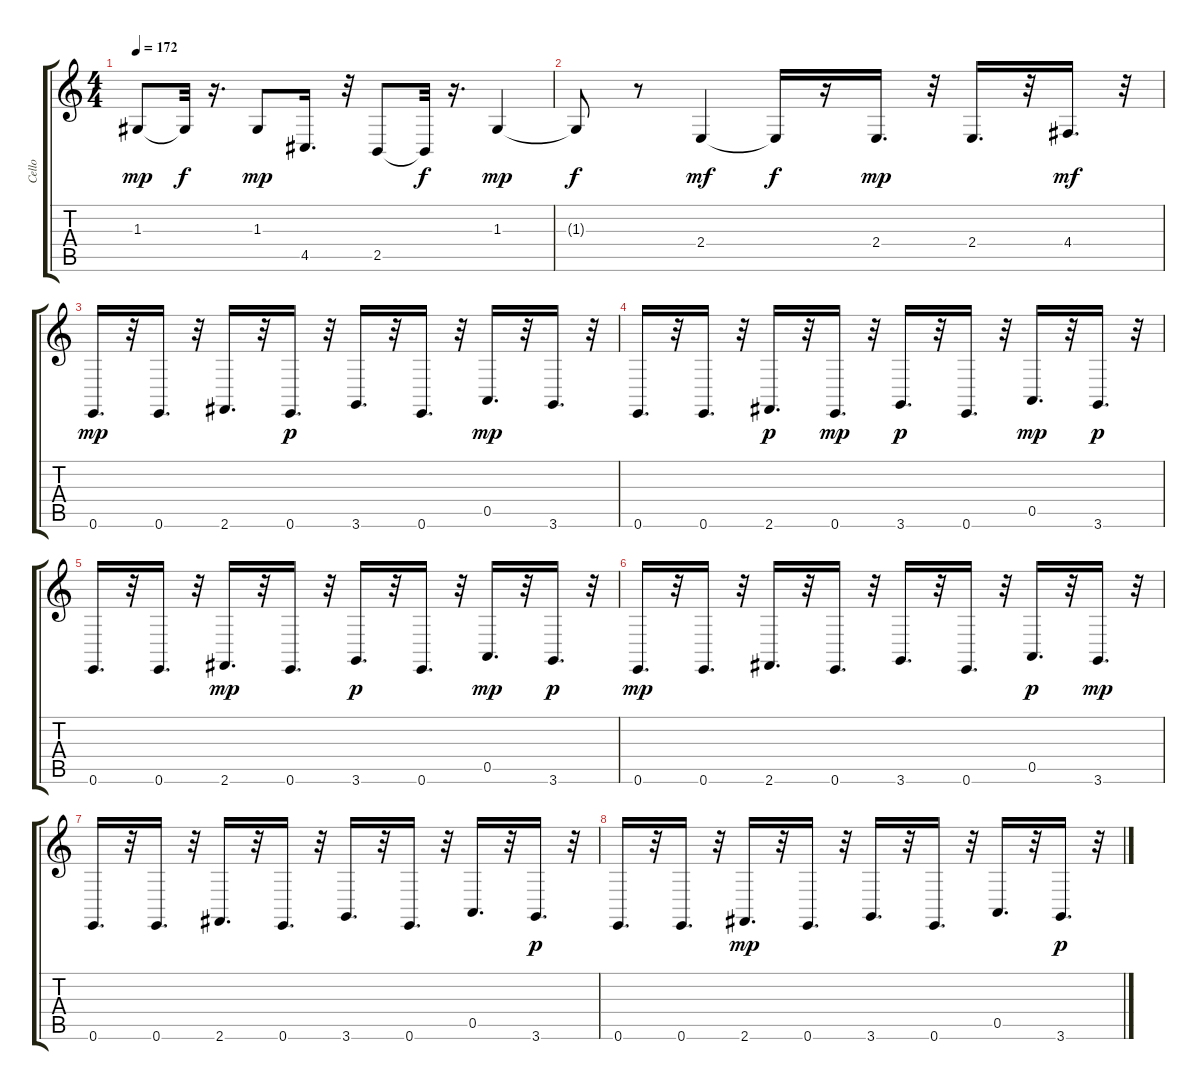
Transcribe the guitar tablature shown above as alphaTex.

\track ("Cello" "Cello") {instrument cello}
\staff {score tabs}
\tuning (E4 B3 G3 D3 A2 E2) {hide}
\ts (4 4)
\tempo 172
\clef g2
\ks c
1.3.8{dy mp} 1.3{t}.32{dy f} r.16{d} 1.3.8{dy mp} 4.5.16{d} r.32 2.5.8 2.5{t}.32{dy f} r.16{d} 1.3.4{dy mp} |
1.3{t}.8{dy f} r.8 2.4.4{dy mf} 2.4{t}.16{dy f} r.16 2.4.16{d dy mp} r.32 2.4.16{d} r.32 4.4.16{d dy mf} r.32 |
0.6.16{d dy mp} r.32 0.6.16{d} r.32 2.6.16{d} r.32 0.6.16{d dy p} r.32 3.6.16{d} r.32 0.6.16{d} r.32 0.5.16{d dy mp} r.32 3.6.16{d} r.32 |
0.6.16{d} r.32 0.6.16{d} r.32 2.6.16{d dy p} r.32 0.6.16{d dy mp} r.32 3.6.16{d dy p} r.32 0.6.16{d} r.32 0.5.16{d dy mp} r.32 3.6.16{d dy p} r.32 |
0.6.16{d} r.32 0.6.16{d} r.32 2.6.16{d dy mp} r.32 0.6.16{d} r.32 3.6.16{d dy p} r.32 0.6.16{d} r.32 0.5.16{d dy mp} r.32 3.6.16{d dy p} r.32 |
0.6.16{d dy mp} r.32 0.6.16{d} r.32 2.6.16{d} r.32 0.6.16{d} r.32 3.6.16{d} r.32 0.6.16{d} r.32 0.5.16{d dy p} r.32 3.6.16{d dy mp} r.32 |
0.6.16{d} r.32 0.6.16{d} r.32 2.6.16{d} r.32 0.6.16{d} r.32 3.6.16{d} r.32 0.6.16{d} r.32 0.5.16{d} r.32 3.6.16{d dy p} r.32 |
0.6.16{d} r.32 0.6.16{d} r.32 2.6.16{d dy mp} r.32 0.6.16{d} r.32 3.6.16{d} r.32 0.6.16{d} r.32 0.5.16{d} r.32 3.6.16{d dy p} r.32
